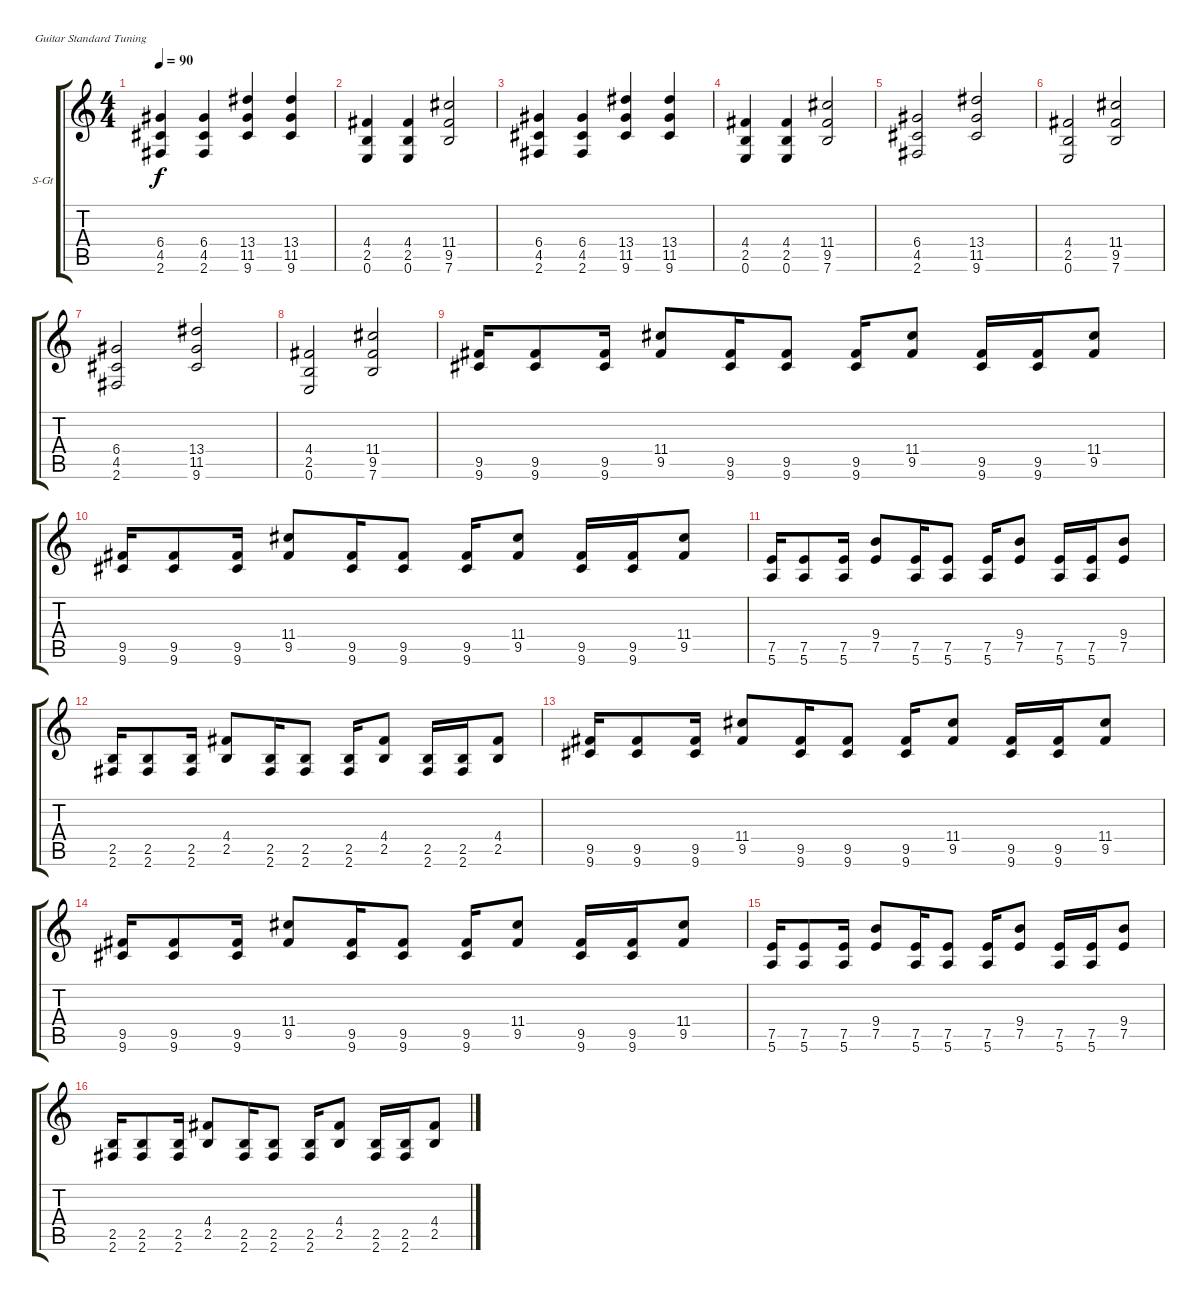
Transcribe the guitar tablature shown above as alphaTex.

\bracketExtendMode groupsimilarinstruments
\firstSystemTrackNameOrientation horizontal
\otherSystemsTrackNameOrientation horizontal
\track ("guitar" "S-Gt") {instrument acousticguitarsteel}
\staff {score tabs}
\tuning (E4 B3 G3 D3 A2 E2)
\ts (4 4)
\beaming (8 2 2 2 2)
\tempo 90
\clef g2
\scale
0.421045
\ks c
(6.4 4.5 2.6).4{dy f instrument acousticguitarsteel} (6.4 4.5 2.6).4 (13.4 11.5 9.6).4 (13.4 11.5 9.6).4 |
\scale
0.272565 (4.4 2.5 0.6).4 (4.4 2.5 0.6).4 (11.4 9.5 7.6).2 |
\scale
0.306413 (6.4 4.5 2.6).4 (6.4 4.5 2.6).4 (13.4 11.5 9.6).4 (13.4 11.5 9.6).4 |
(4.4 2.5 0.6).4 (4.4 2.5 0.6).4 (11.4 9.5 7.6).2 |
(6.4 4.5 2.6).2 (13.4 11.5 9.6).2 |
(4.4 2.5 0.6).2 (11.4 9.5 7.6).2 |
(6.4 4.5 2.6).2 (13.4 11.5 9.6).2 |
(4.4 2.5 0.6).2 (11.4 9.5 7.6).2 |
(9.5 9.6).16 (9.5 9.6).8 (9.5 9.6).16 (11.4 9.5).8 (9.5 9.6).16 (9.5 9.6).8 (9.5 9.6).16 (11.4 9.5).8 (9.5 9.6).16 (9.5 9.6).16 (11.4 9.5).8 |
(9.5 9.6).16 (9.5 9.6).8 (9.5 9.6).16 (11.4 9.5).8 (9.5 9.6).16 (9.5 9.6).8 (9.5 9.6).16 (11.4 9.5).8 (9.5 9.6).16 (9.5 9.6).16 (11.4 9.5).8 |
(7.5 5.6).16 (7.5 5.6).8 (7.5 5.6).16 (9.4 7.5).8 (7.5 5.6).16 (7.5 5.6).8 (7.5 5.6).16 (9.4 7.5).8 (7.5 5.6).16 (7.5 5.6).16 (9.4 7.5).8 |
(2.5 2.6).16 (2.5 2.6).8 (2.5 2.6).16 (4.4 2.5).8 (2.5 2.6).16 (2.5 2.6).8 (2.5 2.6).16 (4.4 2.5).8 (2.5 2.6).16 (2.5 2.6).16 (4.4 2.5).8 |
(9.5 9.6).16 (9.5 9.6).8 (9.5 9.6).16 (11.4 9.5).8 (9.5 9.6).16 (9.5 9.6).8 (9.5 9.6).16 (11.4 9.5).8 (9.5 9.6).16 (9.5 9.6).16 (11.4 9.5).8 |
(9.5 9.6).16 (9.5 9.6).8 (9.5 9.6).16 (11.4 9.5).8 (9.5 9.6).16 (9.5 9.6).8 (9.5 9.6).16 (11.4 9.5).8 (9.5 9.6).16 (9.5 9.6).16 (11.4 9.5).8 |
(7.5 5.6).16 (7.5 5.6).8 (7.5 5.6).16 (9.4 7.5).8 (7.5 5.6).16 (7.5 5.6).8 (7.5 5.6).16 (9.4 7.5).8 (7.5 5.6).16 (7.5 5.6).16 (9.4 7.5).8 |
(2.5 2.6).16 (2.5 2.6).8 (2.5 2.6).16 (4.4 2.5).8 (2.5 2.6).16 (2.5 2.6).8 (2.5 2.6).16 (4.4 2.5).8 (2.5 2.6).16 (2.5 2.6).16 (4.4 2.5).8
